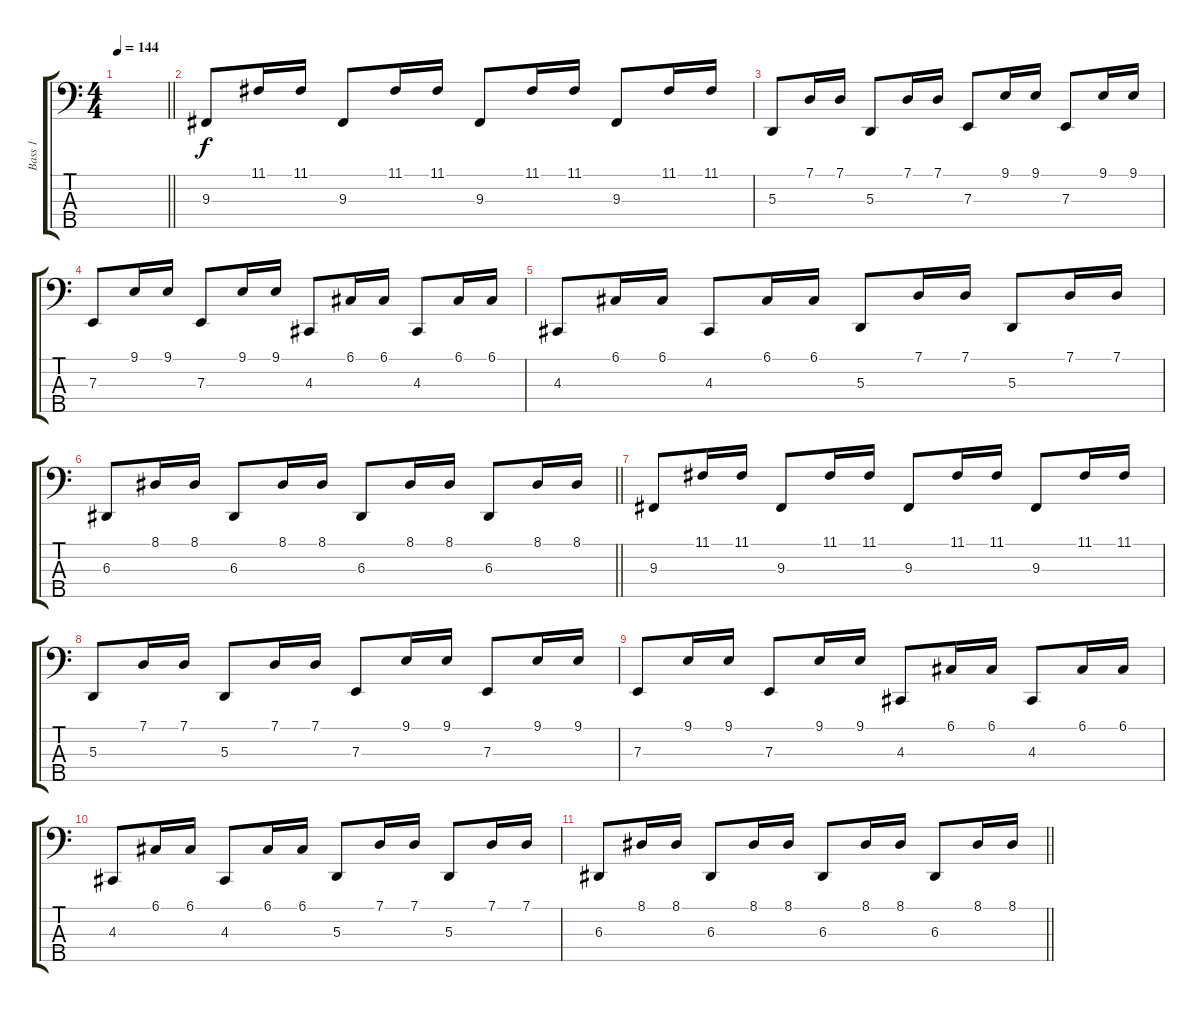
\track ("Bass 1" "Bass 1") {instrument synthbass1}
\staff {score tabs}
\tuning (G1 D1 A0 E0 B-1) {hide}
\ts (4 4)
\tempo 144
\clef f4
\barLineRight lightlight
\ks c
|
9.3.8 11.1.16 11.1.16 9.3.8 11.1.16 11.1.16 9.3.8 11.1.16 11.1.16 9.3.8 11.1.16 11.1.16 |
5.3.8 7.1.16 7.1.16 5.3.8 7.1.16 7.1.16 7.3.8 9.1.16 9.1.16 7.3.8 9.1.16 9.1.16 |
7.3.8 9.1.16 9.1.16 7.3.8 9.1.16 9.1.16 4.3.8 6.1.16 6.1.16 4.3.8 6.1.16 6.1.16 |
4.3.8 6.1.16 6.1.16 4.3.8 6.1.16 6.1.16 5.3.8 7.1.16 7.1.16 5.3.8 7.1.16 7.1.16 |
\barLineRight lightlight
6.3.8 8.1.16 8.1.16 6.3.8 8.1.16 8.1.16 6.3.8 8.1.16 8.1.16 6.3.8 8.1.16 8.1.16 |
9.3.8 11.1.16 11.1.16 9.3.8 11.1.16 11.1.16 9.3.8 11.1.16 11.1.16 9.3.8 11.1.16 11.1.16 |
5.3.8 7.1.16 7.1.16 5.3.8 7.1.16 7.1.16 7.3.8 9.1.16 9.1.16 7.3.8 9.1.16 9.1.16 |
7.3.8 9.1.16 9.1.16 7.3.8 9.1.16 9.1.16 4.3.8 6.1.16 6.1.16 4.3.8 6.1.16 6.1.16 |
4.3.8 6.1.16 6.1.16 4.3.8 6.1.16 6.1.16 5.3.8 7.1.16 7.1.16 5.3.8 7.1.16 7.1.16 |
\barLineRight lightlight
6.3.8 8.1.16 8.1.16 6.3.8 8.1.16 8.1.16 6.3.8 8.1.16 8.1.16 6.3.8 8.1.16 8.1.16
